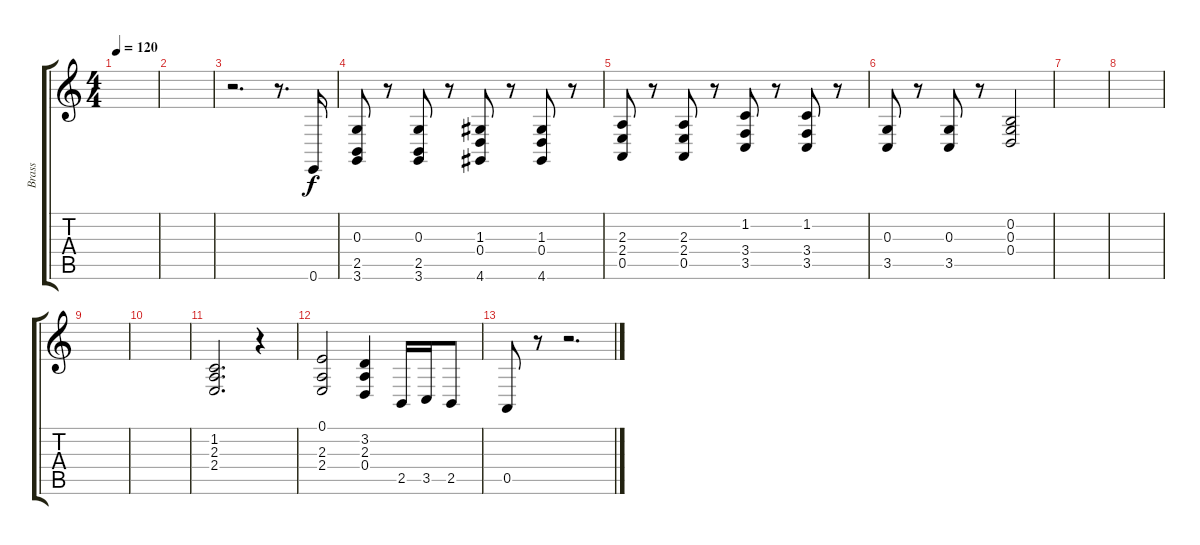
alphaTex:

\track ("Brass" "Brass") {instrument brasssection}
\staff {score tabs}
\tuning (E4 B3 G3 D3 A2 E2) {hide}
\ts (4 4)
\tempo 120
\clef g2
\ks c
|
|
r.2{d} r.8{d} 0.6.16{instrument brasssection} |
(0.3 2.5 3.6).8 r.8 (0.3 2.5 3.6).8 r.8 (1.3 0.4 4.6).8 r.8 (1.3 0.4 4.6).8 r.8 |
(2.3 2.4 0.5).8 r.8 (2.3 2.4 0.5).8 r.8 (1.2 3.4 3.5).8 r.8 (1.2 3.4 3.5).8 r.8 |
(0.3 3.5).8 r.8 (0.3 3.5).8 r.8 (0.2 0.3 0.4).2 |
|
|
|
|
(1.2 2.3 2.4).2{d balance 13} r.4 |
(0.1 2.3 2.4).2{instrument brasssection} (3.2 2.3 0.4).4{instrument brasssection} 2.5.16{balance 3 instrument tuba} 3.5.16 2.5.8 |
0.5.8 r.8 r.2{d}
